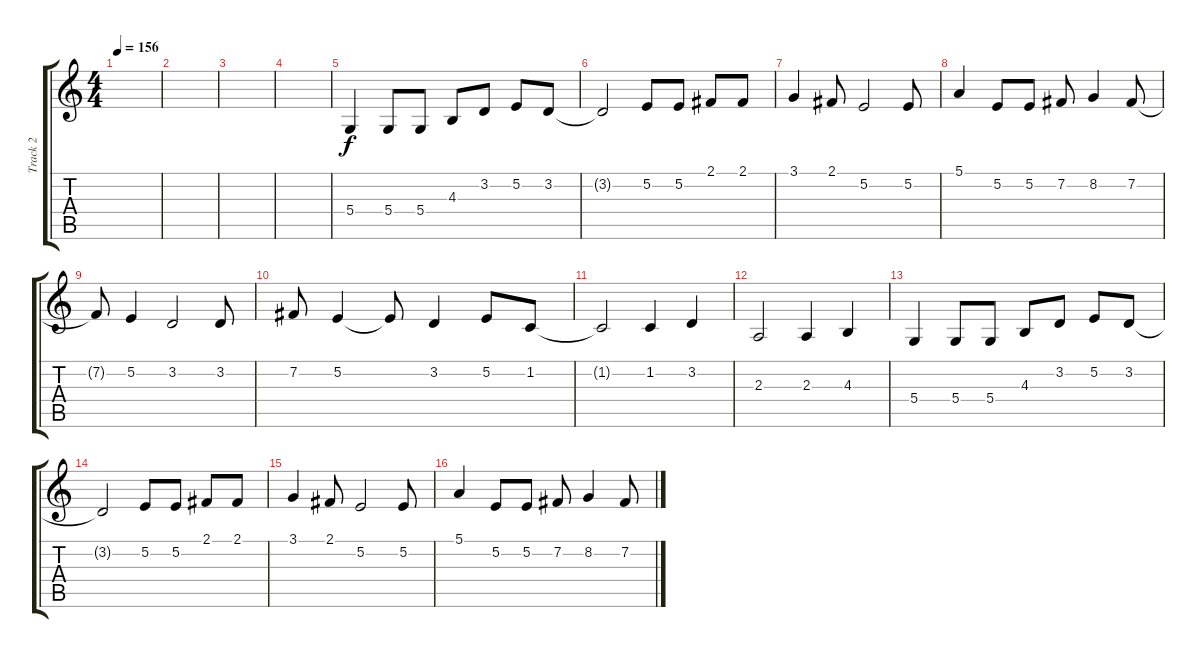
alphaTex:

\track ("Track 2" "Track 2") {instrument flute}
\staff {score tabs}
\tuning (E4 B3 G3 D3 A2 E2) {hide}
\ts (4 4)
\tempo 156
\clef g2
\ks c
|
|
|
|
5.4.4 5.4.8 5.4.8 4.3.8 3.2.8 5.2.8 3.2.8 |
3.2{t}.2 5.2.8 5.2.8 2.1.8 2.1.8 |
3.1.4 2.1.8 5.2.2 5.2.8 |
5.1.4 5.2.8 5.2.8 7.2.8 8.2.4 7.2.8 |
7.2{t}.8 5.2.4 3.2.2 3.2.8 |
7.2.8 5.2.4 5.2{t}.8 3.2.4 5.2.8 1.2.8 |
1.2{t}.2 1.2.4 3.2.4 |
2.3.2 2.3.4 4.3.4 |
5.4.4 5.4.8 5.4.8 4.3.8 3.2.8 5.2.8 3.2.8 |
3.2{t}.2 5.2.8 5.2.8 2.1.8 2.1.8 |
3.1.4 2.1.8 5.2.2 5.2.8 |
5.1.4 5.2.8 5.2.8 7.2.8 8.2.4 7.2.8
